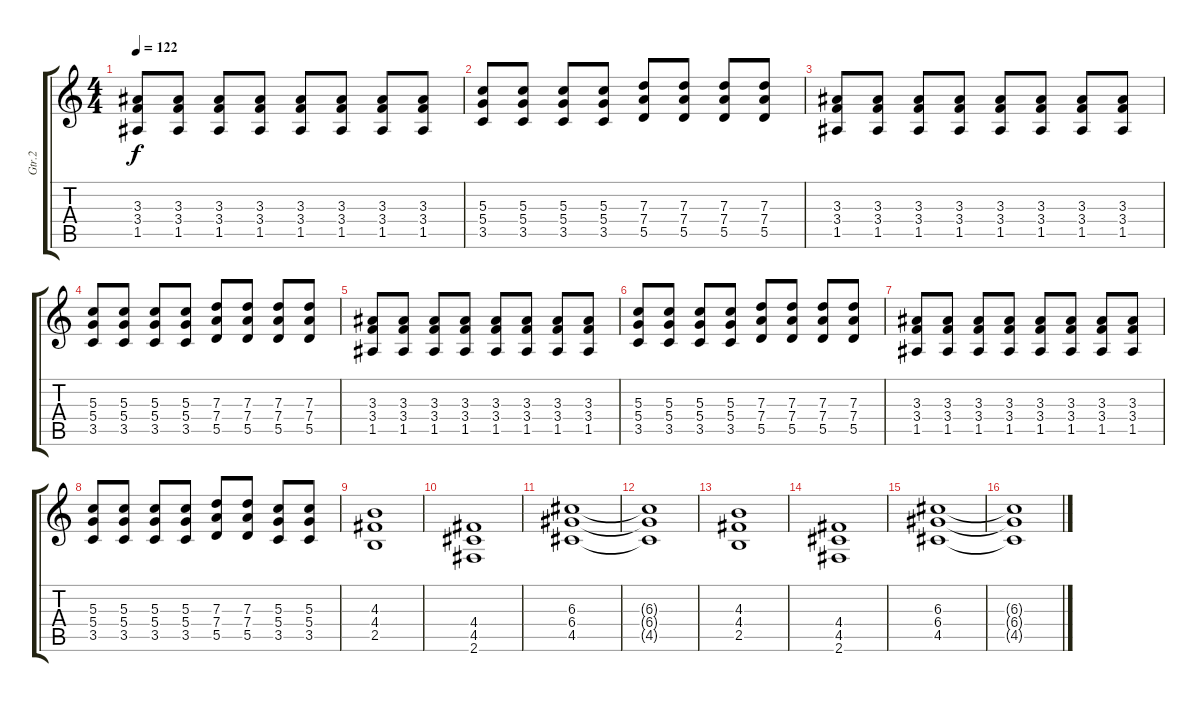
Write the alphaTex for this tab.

\track ("Gtr.2" "Gtr.2") {instrument overdrivenguitar}
\staff {score tabs}
\tuning (E4 B3 G3 D3 A2 E2) {hide}
\ts (4 4)
\tempo 122
\clef g2
\ks c
(3.3 3.4 1.5).8{dy f} (3.3 3.4 1.5).8 (3.3 3.4 1.5).8 (3.3 3.4 1.5).8 (3.3 3.4 1.5).8 (3.3 3.4 1.5).8 (3.3 3.4 1.5).8 (3.3 3.4 1.5).8 |
(5.3 5.4 3.5).8 (5.3 5.4 3.5).8 (5.3 5.4 3.5).8 (5.3 5.4 3.5).8 (7.3 7.4 5.5).8 (7.3 7.4 5.5).8 (7.3 7.4 5.5).8 (7.3 7.4 5.5).8 |
(3.3 3.4 1.5).8 (3.3 3.4 1.5).8 (3.3 3.4 1.5).8 (3.3 3.4 1.5).8 (3.3 3.4 1.5).8 (3.3 3.4 1.5).8 (3.3 3.4 1.5).8 (3.3 3.4 1.5).8 |
(5.3 5.4 3.5).8 (5.3 5.4 3.5).8 (5.3 5.4 3.5).8 (5.3 5.4 3.5).8 (7.3 7.4 5.5).8 (7.3 7.4 5.5).8 (7.3 7.4 5.5).8 (7.3 7.4 5.5).8 |
(3.3 3.4 1.5).8 (3.3 3.4 1.5).8 (3.3 3.4 1.5).8 (3.3 3.4 1.5).8 (3.3 3.4 1.5).8 (3.3 3.4 1.5).8 (3.3 3.4 1.5).8 (3.3 3.4 1.5).8 |
(5.3 5.4 3.5).8 (5.3 5.4 3.5).8 (5.3 5.4 3.5).8 (5.3 5.4 3.5).8 (7.3 7.4 5.5).8 (7.3 7.4 5.5).8 (7.3 7.4 5.5).8 (7.3 7.4 5.5).8 |
(3.3 3.4 1.5).8 (3.3 3.4 1.5).8 (3.3 3.4 1.5).8 (3.3 3.4 1.5).8 (3.3 3.4 1.5).8 (3.3 3.4 1.5).8 (3.3 3.4 1.5).8 (3.3 3.4 1.5).8 |
(5.3 5.4 3.5).8 (5.3 5.4 3.5).8 (5.3 5.4 3.5).8 (5.3 5.4 3.5).8 (7.3 7.4 5.5).8 (7.3 7.4 5.5).8 (5.3 5.4 3.5).8 (5.3 5.4 3.5).8 |
(4.3 4.4 2.5).1 |
(4.4 4.5 2.6).1 |
(6.3 6.4 4.5).1 |
(6.3{t} 6.4{t} 4.5{t}).1 |
(4.3 4.4 2.5).1 |
(4.4 4.5 2.6).1 |
(6.3 6.4 4.5).1 |
(6.3{t} 6.4{t} 4.5{t}).1
